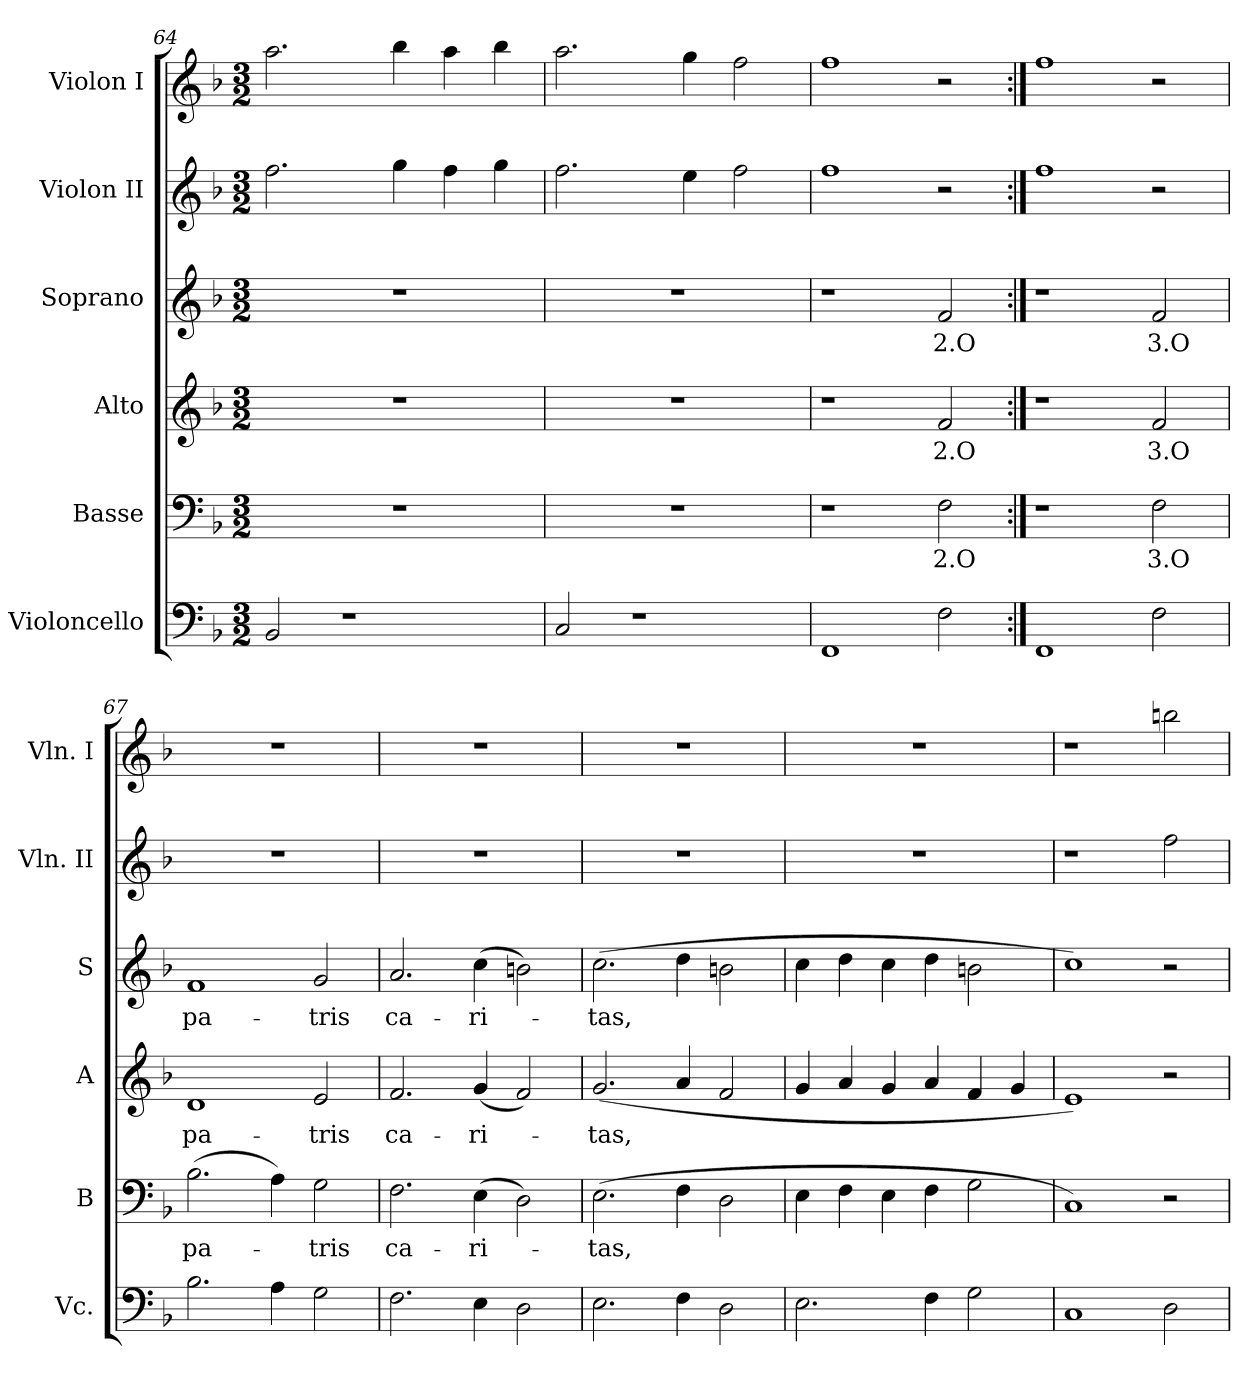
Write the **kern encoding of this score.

**kern	**kern	**text	**kern	**text	**kern	**text	**kern	**kern
*part6	*part5	*part5	*part4	*part4	*part3	*part3	*part2	*part1
*staff6	*staff5	*staff5	*staff4	*staff4	*staff3	*staff3	*staff2	*staff1
*I"Violoncello	*I"Basse	*	*I"Alto	*	*I"Soprano	*	*I"Violon II	*I"Violon I
*I'Vc.	*I'B	*	*I'A	*	*I'S	*	*I'Vln. II	*I'Vln. I
*clefF4	*clefF4	*	*clefG2	*	*clefG2	*	*clefG2	*clefG2
*k[b-]	*k[b-]	*	*k[b-]	*	*k[b-]	*	*k[b-]	*k[b-]
*F:	*F:	*	*F:	*	*F:	*	*F:	*F:
*M3/2	*M3/2	*	*M3/2	*	*M3/2	*	*M3/2	*M3/2
=64	=64	=64	=64	=64	=64	=64	=64	=64
2BB-/	1.r	.	1.r	.	1.r	.	2.ff\	2.aa\
1r	.	.	.	.	.	.	.	.
.	.	.	.	.	.	.	4gg\	4bb-\
.	.	.	.	.	.	.	4ff\	4aa\
.	.	.	.	.	.	.	4gg\	4bb-\
=65	=65	=65	=65	=65	=65	=65	=65	=65
2C/	1.r	.	1.r	.	1.r	.	2.ff\	2.aa\
1r	.	.	.	.	.	.	.	.
.	.	.	.	.	.	.	4ee\	4gg\
.	.	.	.	.	.	.	2ff\	2ff\
=66	=66	=66	=66	=66	=66	=66	=66	=66
1FF	1r	.	1r	.	1r	.	1ff	1ff
2F\	2F\	2.O	2f/	2.O	2f/	2.O	2r	2r
!!LO:PB:g=z
=66X1:|!	=66X1:|!	=66X1:|!	=66X1:|!	=66X1:|!	=66X1:|!	=66X1:|!	=66X1:|!	=66X1:|!
1FF	1r	.	1r	.	1r	.	1ff	1ff
2F\	2F\	3.O	2f/	3.O	2f/	3.O	2r	2r
=67	=67	=67	=67	=67	=67	=67	=67	=67
2.B-\	(2.B-\	pa-	1d	pa-	1f	pa-	1.r	1.r
4A\	4A\)	.	.	.	.	.	.	.
2G\	2G\	-tris	2e/	-tris	2g/	-tris	.	.
=68	=68	=68	=68	=68	=68	=68	=68	=68
2.F\	2.F\	ca-	2.f/	ca-	2.a/	ca-	1.r	1.r
4E\	(4E\	-ri-	(4g/	-ri-	(4cc\	-ri-	.	.
2D\	2D\)	.	2f/)	.	2bn\)	.	.	.
=69	=69	=69	=69	=69	=69	=69	=69	=69
2.E\	(2.E\	-tas,	(2.g/	-tas,	(2.cc\	-tas,	1.r	1.r
4F\	4F\	.	4a/	.	4dd\	.	.	.
2D\	2D\	.	2f/	.	2bn\	.	.	.
=70	=70	=70	=70	=70	=70	=70	=70	=70
2.E\	4E\	.	4g/	.	4cc\	.	1.r	1.r
.	4F\	.	4a/	.	4dd\	.	.	.
.	4E\	.	4g/	.	4cc\	.	.	.
4F\	4F\	.	4a/	.	4dd\	.	.	.
2G\	2G\	.	4f/	.	2bn\	.	.	.
.	.	.	4g/	.	.	.	.	.
=71	=71	=71	=71	=71	=71	=71	=71	=71
1C	1C)	.	1e)	.	1cc)	.	1r	1r
2D\	2r	.	2r	.	2r	.	2ff\	2bbn\
=	=	=	=	=	=	=	=	=
*-	*-	*-	*-	*-	*-	*-	*-	*-
